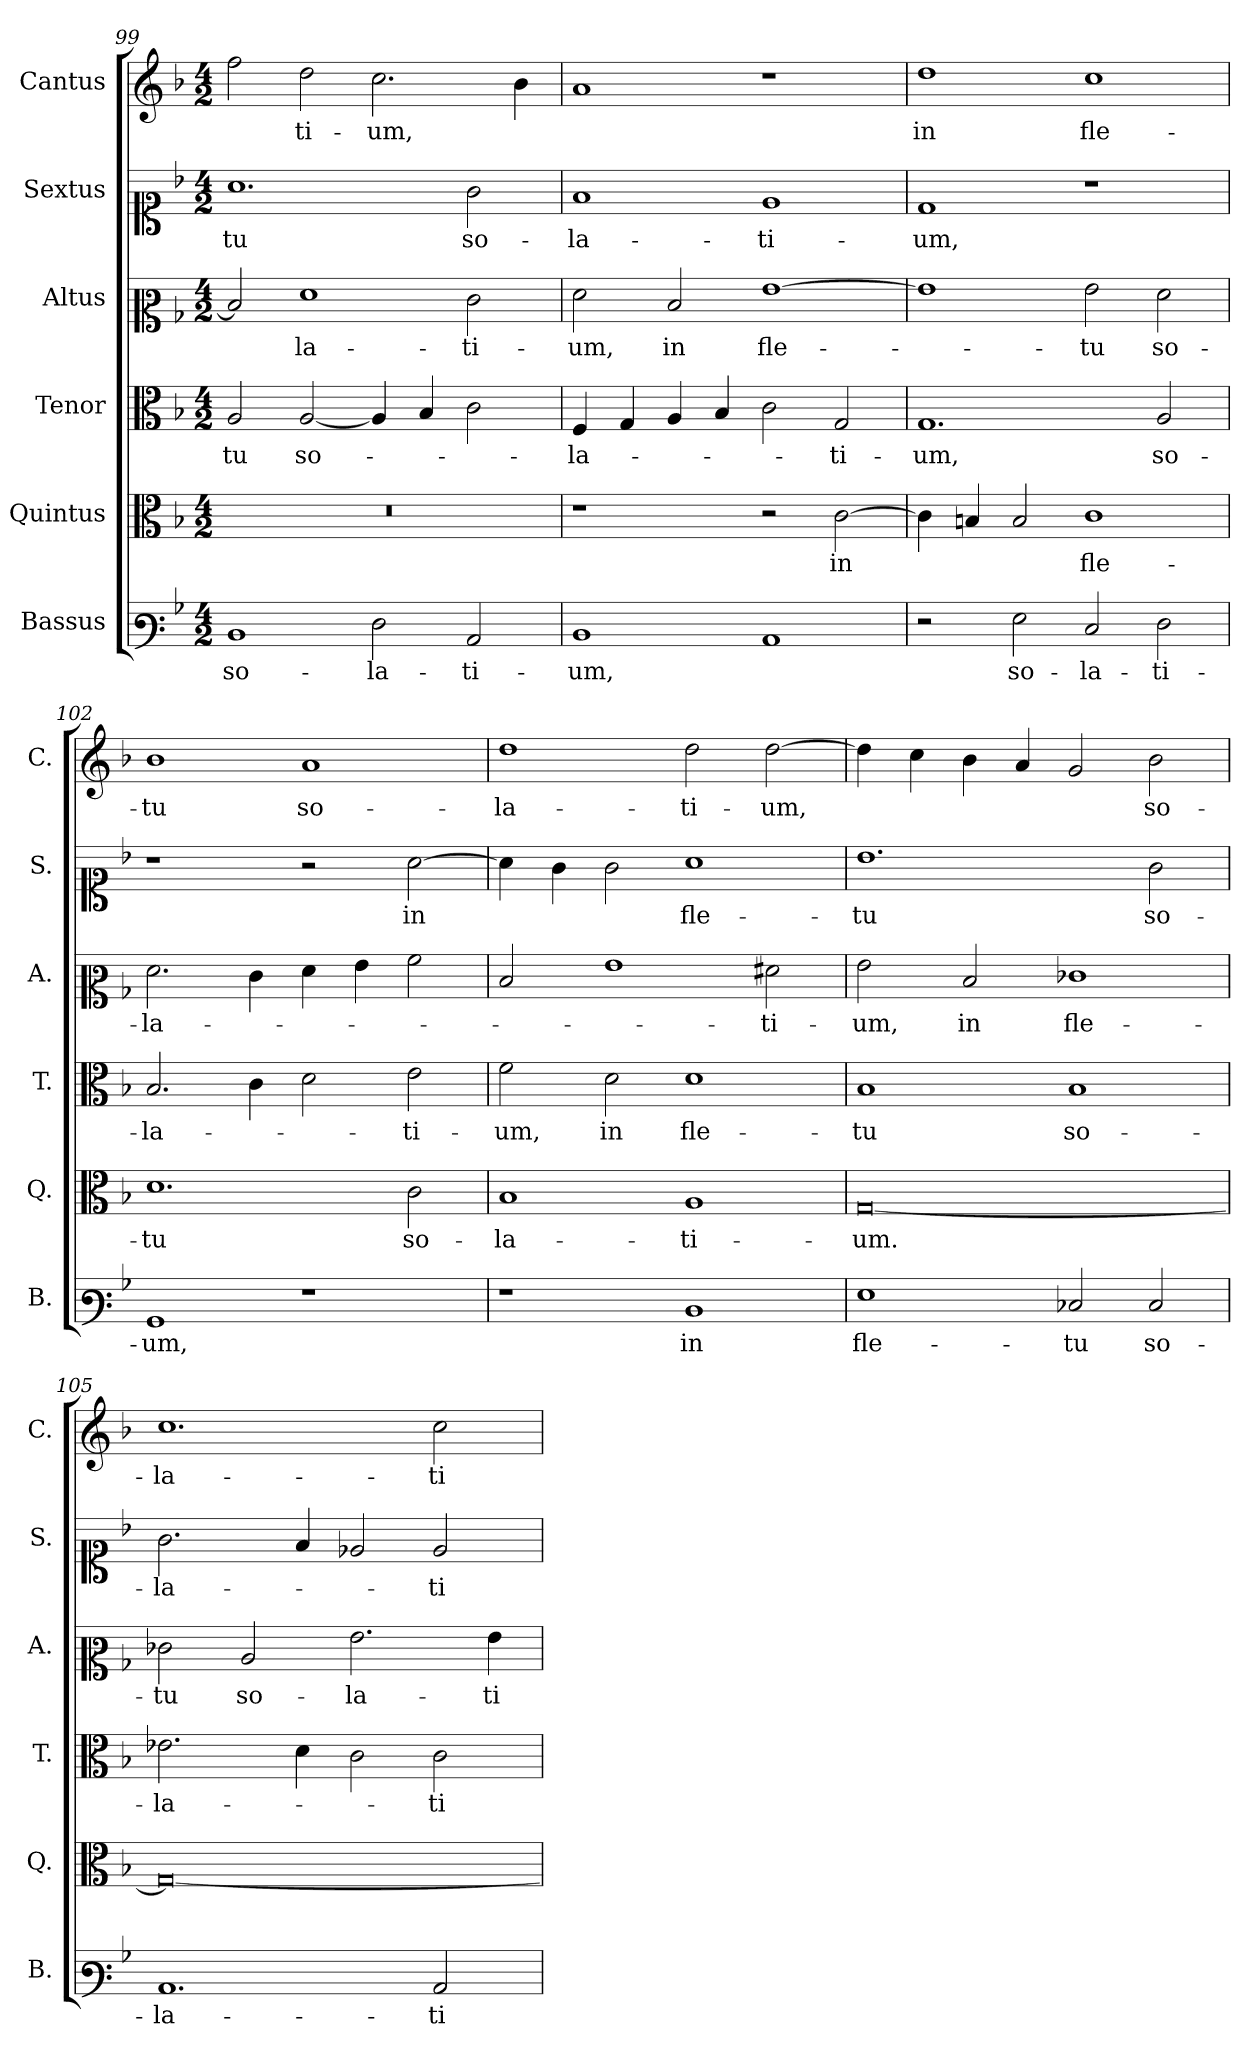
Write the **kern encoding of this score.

**kern	**text	**kern	**text	**kern	**text	**kern	**text	**kern	**text	**kern	**text
*part6	*part6	*part5	*part5	*part4	*part4	*part3	*part3	*part2	*part2	*part1	*part1
*staff6	*staff6	*staff5	*staff5	*staff4	*staff4	*staff3	*staff3	*staff2	*staff2	*staff1	*staff1
*I"Bassus	*	*I"Quintus	*	*I"Tenor	*	*I"Altus	*	*I"Sextus	*	*I"Cantus	*
*I'B.	*	*I'Q.	*	*I'T.	*	*I'A.	*	*I'S.	*	*I'C.	*
*clefF3	*	*clefC3	*	*clefC3	*	*clefC2	*	*clefC1	*	*clefG2	*
*k[b-]	*	*k[b-]	*	*k[b-]	*	*k[b-]	*	*k[b-]	*	*k[b-]	*
*M4/2	*	*M4/2	*	*M4/2	*	*M4/2	*	*M4/2	*	*M4/2	*
=99	=99	=99	=99	=99	=99	=99	=99	=99	=99	=99	=99
!	!	!LO:N:vis=1	!	!	!	!	!	!	!	!	!
1D	so-	0r	.	2A/	-tu	2d/]	.	1.a	-tu	2ff\	.
.	.	.	.	[2A/	so-	1f	la-	.	.	2dd\	-ti-
2F\	-la-	.	.	4A/]	.	.	.	.	.	2.cc\	-um,
.	.	.	.	4B-/	.	.	.	.	.	.	.
2C/	-ti-	.	.	2c\	.	2e\	-ti-	2g\	so-	.	.
.	.	.	.	.	.	.	.	.	.	4b-\	.
=100	=100	=100	=100	=100	=100	=100	=100	=100	=100	=100	=100
1D	-um,	1r	.	4F/	-la-	2f\	-um,	1f	-la-	1a	.
.	.	.	.	4G/	.	.	.	.	.	.	.
.	.	.	.	4A/	.	2d/	in	.	.	.	.
.	.	.	.	4B-/	.	.	.	.	.	.	.
1C	.	2r	.	2c\	.	[1g	fle-	1e	-ti-	1r	.
.	.	[2c\	in	2G/	-ti-	.	.	.	.	.	.
=101	=101	=101	=101	=101	=101	=101	=101	=101	=101	=101	=101
2r	.	4c\]	.	1.G	-um,	1g]	.	1d	-um,	1dd	in
.	.	4Bn/	.	.	.	.	.	.	.	.	.
2G\	so-	2B/	.	.	.	.	.	.	.	.	.
2E/	-la-	1c	fle-	.	.	2g\	-tu	1r	.	1cc	fle-
2F\	-ti-	.	.	2A/	so-	2f\	so-	.	.	.	.
=102	=102	=102	=102	=102	=102	=102	=102	=102	=102	=102	=102
1BB-	-um,	1.d	-tu	2.B-/	-la-	2.f\	-la-	1r	.	1b-	-tu
.	.	.	.	4c\	.	4e\	.	.	.	.	.
1r	.	.	.	2d\	.	4f\	.	2r	.	1a	so-
.	.	.	.	.	.	4g\	.	.	.	.	.
.	.	2c\	so-	2e\	-ti-	2a\	.	[2a\	in	.	.
!!LO:PB:g=z
=103	=103	=103	=103	=103	=103	=103	=103	=103	=103	=103	=103
1r	.	1B-	-la-	2f\	-um,	2d/	.	4a\]	.	1dd	-la-
.	.	.	.	.	.	.	.	4g\	.	.	.
.	.	.	.	2d\	in	1g	.	2g\	.	.	.
1D	in	1A	-ti-	1d	fle-	.	.	1a	fle-	2dd\	-ti-
.	.	.	.	.	.	2f#X\	-ti-	.	.	[2dd\	-um,
=104	=104	=104	=104	=104	=104	=104	=104	=104	=104	=104	=104
1G	fle-	[0G	-um.	1B-	-tu	2g\	um,	1.b-	-tu	4dd\]	.
.	.	.	.	.	.	.	.	.	.	4cc\	.
.	.	.	.	.	.	2d/	in	.	.	4b-\	.
.	.	.	.	.	.	.	.	.	.	4a/	.
2E-X/	-tu	.	.	1B-	so-	1e-X	fle-	.	.	2g/	.
2E-/	so-	.	.	.	.	.	.	2g\	so-	2b-\	so-
=105	=105	=105	=105	=105	=105	=105	=105	=105	=105	=105	=105
1.C	-la-	0G_	.	2.e-X\	-la-	2e-X\	-tu	2.g\	-la-	1.cc	-la-
.	.	.	.	.	.	2c/	so-	.	.	.	.
.	.	.	.	4d\	.	.	.	4f/	.	.	.
.	.	.	.	2c\	.	2.g\	-la-	2e-X/	.	.	.
2C/	-ti-	.	.	2c\	-ti-	.	.	2e-/	-ti-	2cc\	-ti-
.	.	.	.	.	.	4g\	-ti-	.	.	.	.
=	=	=	=	=	=	=	=	=	=	=	=
*-	*-	*-	*-	*-	*-	*-	*-	*-	*-	*-	*-
